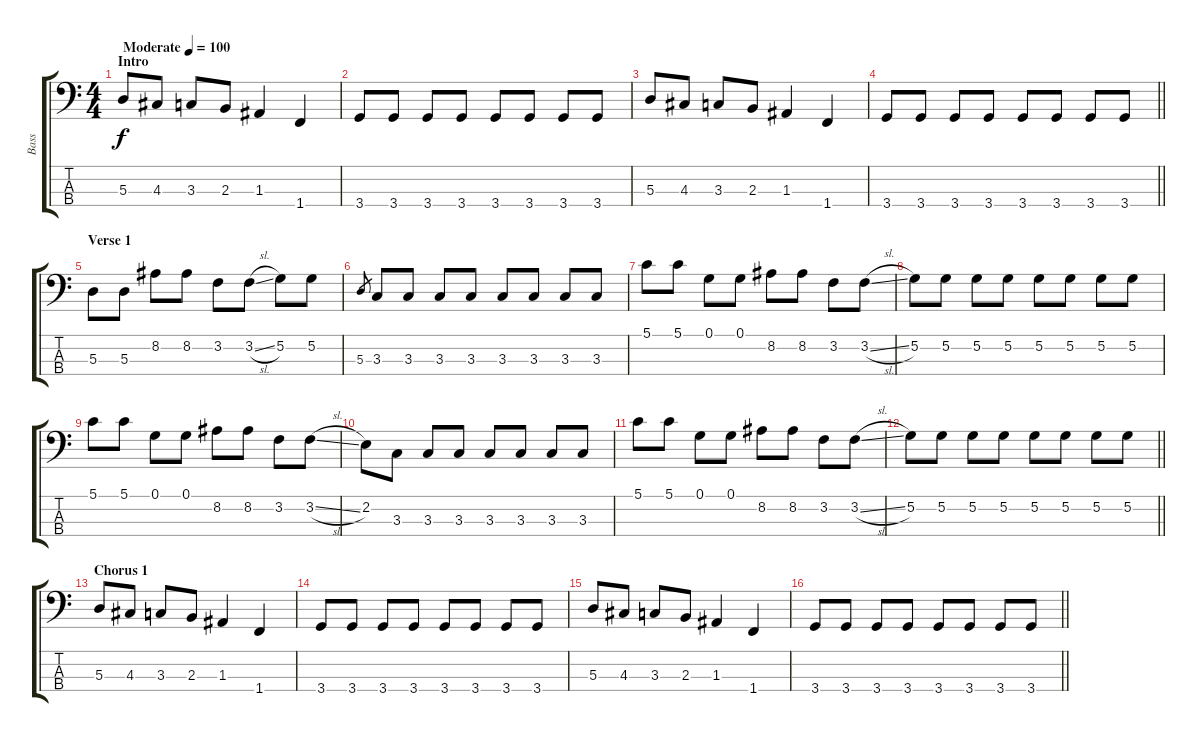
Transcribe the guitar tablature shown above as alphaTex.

\track ("Bass" "Bass") {instrument electricbassfinger}
\staff {score tabs}
\tuning (G2 D2 A1 E1) {hide}
\ts (4 4)
\section ("" "Intro")
\tempo (100 "Moderate")
\clef f4
\ks c
5.3.8{dy f instrument electricbassfinger} 4.3.8 3.3.8 2.3.8 1.3.4 1.4.4 |
3.4.8 3.4.8 3.4.8 3.4.8 3.4.8 3.4.8 3.4.8 3.4.8 |
5.3.8 4.3.8 3.3.8 2.3.8 1.3.4 1.4.4 |
\barLineRight lightlight
3.4.8 3.4.8 3.4.8 3.4.8 3.4.8 3.4.8 3.4.8 3.4.8 |
\section ("" "Verse 1")
5.3.8 5.3.8 8.2.8 8.2.8 3.2.8 3.2{sl}.8 5.2.8 5.2.8 |
5.3.8{gr} 3.3.8 3.3.8 3.3.8 3.3.8 3.3.8 3.3.8 3.3.8 3.3.8 |
5.1.8 5.1.8 0.1.8 0.1.8 8.2.8 8.2.8 3.2.8 3.2{sl}.8 |
5.2.8 5.2.8 5.2.8 5.2.8 5.2.8 5.2.8 5.2.8 5.2.8 |
5.1.8 5.1.8 0.1.8 0.1.8 8.2.8 8.2.8 3.2.8 3.2{sl}.8 |
2.2.8 3.3.8 3.3.8 3.3.8 3.3.8 3.3.8 3.3.8 3.3.8 |
5.1.8 5.1.8 0.1.8 0.1.8 8.2.8 8.2.8 3.2.8 3.2{sl}.8 |
\barLineRight lightlight
5.2.8 5.2.8 5.2.8 5.2.8 5.2.8 5.2.8 5.2.8 5.2.8 |
\section ("" "Chorus 1")
5.3.8 4.3.8 3.3.8 2.3.8 1.3.4 1.4.4 |
3.4.8 3.4.8 3.4.8 3.4.8 3.4.8 3.4.8 3.4.8 3.4.8 |
5.3.8 4.3.8 3.3.8 2.3.8 1.3.4 1.4.4 |
\barLineRight lightlight
3.4.8 3.4.8 3.4.8 3.4.8 3.4.8 3.4.8 3.4.8 3.4.8
